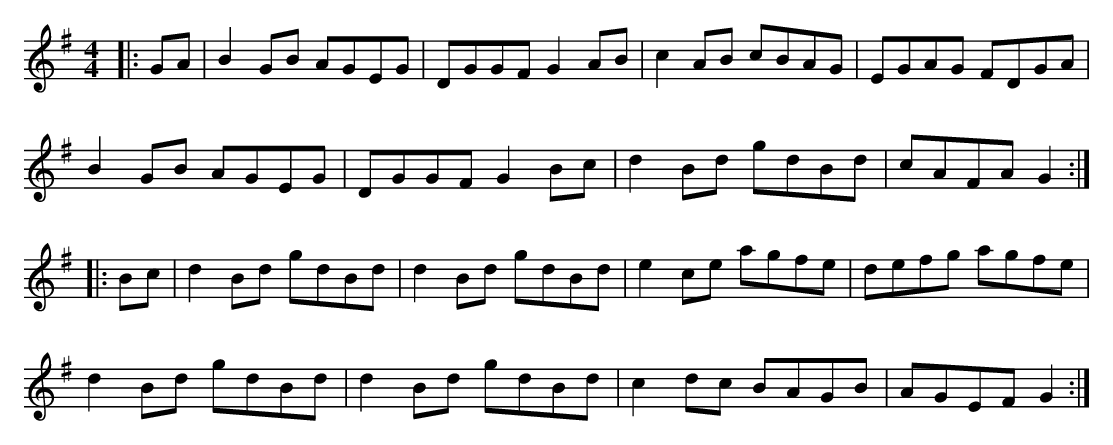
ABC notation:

X:1
M:4/4
K:G
|:GA|B2 GB AGEG|DGGF G2AB|c2 AB cBAG|EGAG FDGA|
B2 GB AGEG|DGGF G2Bc|d2 Bd gdBd|cAFA G2:|
|:Bc|d2 Bd gdBd|d2 Bd gdBd|e2 ce agfe|defg agfe|
d2 Bd gdBd|d2 Bd gdBd|c2 dc BAGB|AGEF G2:|
